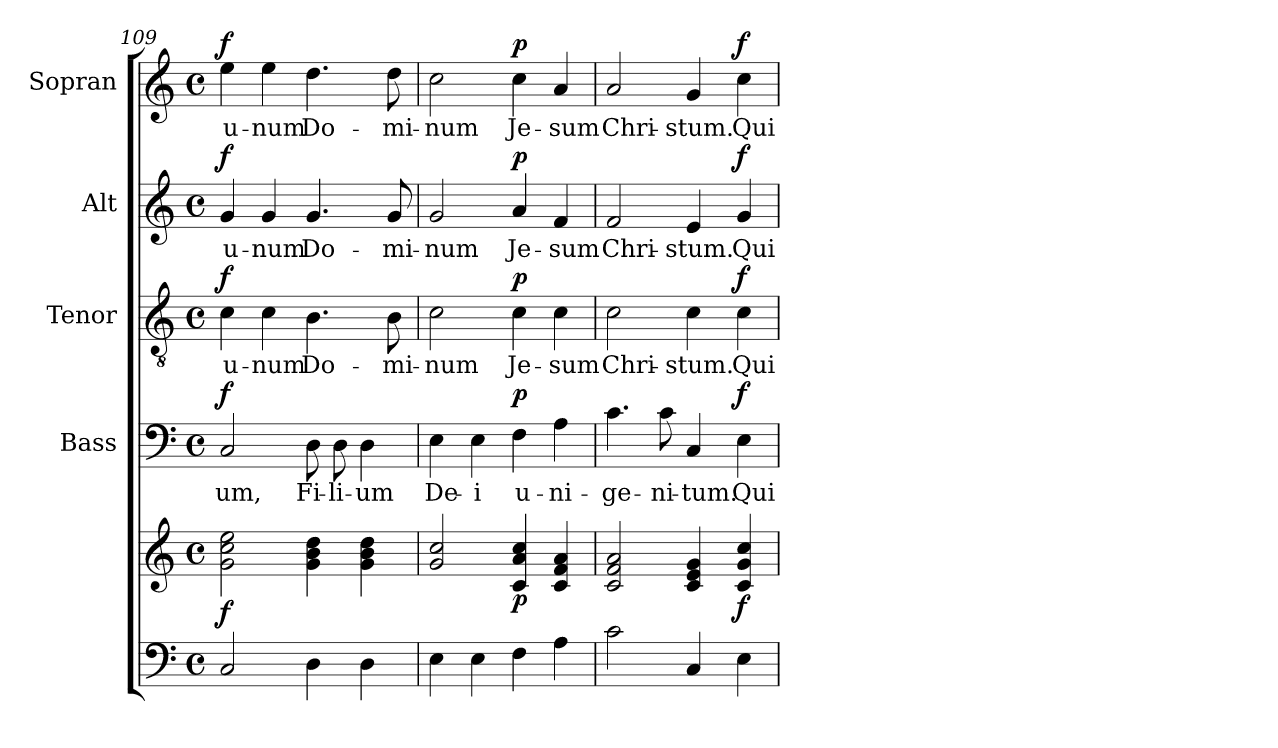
**kern	**kern	**dynam	**kern	**text	**dynam	**kern	**text	**dynam	**kern	**text	**dynam	**kern	**text	**dynam
*part5	*part5	*part5	*part4	*part4	*part4	*part3	*part3	*part3	*part2	*part2	*part2	*part1	*part1	*part1
*staff6	*staff5	*staff5/6	*staff4	*staff4	*staff4	*staff3	*staff3	*staff3	*staff2	*staff2	*staff2	*staff1	*staff1	*staff1
*	*	*	*I"Bass	*	*	*I"Tenor	*	*	*I"Alt	*	*	*I"Sopran	*	*
*	*	*	*I'B.	*	*	*I'T.	*	*	*I'A.	*	*	*I'S.	*	*
*clefF4	*clefG2	*	*clefF4	*	*	*clefGv2	*	*	*clefG2	*	*	*clefG2	*	*
*k[]	*k[]	*	*k[]	*	*	*k[]	*	*	*k[]	*	*	*k[]	*	*
*C:	*C:	*	*C:	*	*	*C:	*	*	*C:	*	*	*C:	*	*
*M4/4	*M4/4	*	*M4/4	*	*	*M4/4	*	*	*M4/4	*	*	*M4/4	*	*
*met(c)	*met(c)	*	*met(c)	*	*	*met(c)	*	*	*met(c)	*	*	*met(c)	*	*
=109	=109	=109	=109	=109	=109	=109	=109	=109	=109	=109	=109	=109	=109	=109
!	!	!LO:DY:b	!	!LO:LY:b	!LO:DY:a	!	!LO:LY:b	!LO:DY:a	!	!LO:LY:b	!LO:DY:a	!	!LO:LY:b	!LO:DY:a
2C/	2g\ 2cc\ 2ee\	f	2C/	-um,	f	4c\	u-	f	4g/	u-	f	4ee\	u-	f
!	!	!	!	!	!	!	!LO:LY:b	!	!	!LO:LY:b	!	!	!LO:LY:b	!
.	.	.	.	.	.	4c\	-num	.	4g/	-num	.	4ee\	-num	.
!	!	!	!	!LO:LY:b	!	!	!LO:LY:b	!	!	!LO:LY:b	!	!	!LO:LY:b	!
4D\	4g\ 4b\ 4dd\	.	8D\	Fi-	.	4.B\	Do-	.	4.g/	Do-	.	4.dd\	Do-	.
!	!	!	!	!LO:LY:b	!	!	!	!	!	!	!	!	!	!
.	.	.	8D\	-li-	.	.	.	.	.	.	.	.	.	.
!	!	!	!	!LO:LY:b	!	!	!	!	!	!	!	!	!	!
4D\	4g\ 4b\ 4dd\	.	4D\	-um	.	.	.	.	.	.	.	.	.	.
!	!	!	!	!	!	!	!LO:LY:b	!	!	!LO:LY:b	!	!	!LO:LY:b	!
.	.	.	.	.	.	8B\	-mi-	.	8g/	-mi-	.	8dd\	-mi-	.
!!LO:PB:g=z
=110	=110	=110	=110	=110	=110	=110	=110	=110	=110	=110	=110	=110	=110	=110
!	!	!	!	!LO:LY:b	!	!	!LO:LY:b	!	!	!LO:LY:b	!	!	!LO:LY:b	!
4E\	2g/ 2cc/	.	4E\	De-	.	2c\	-num	.	2g/	-num	.	2cc\	-num	.
!	!	!	!	!LO:LY:b	!	!	!	!	!	!	!	!	!	!
4E\	.	.	4E\	-i	.	.	.	.	.	.	.	.	.	.
!	!	!LO:DY:b	!	!LO:LY:b	!LO:DY:a	!	!LO:LY:b	!LO:DY:a	!	!LO:LY:b	!LO:DY:a	!	!LO:LY:b	!LO:DY:a
4F\	4c/ 4a/ 4cc/	p	4F\	u-	p	4c\	Je-	p	4a/	Je-	p	4cc\	Je-	p
!	!	!	!	!LO:LY:b	!	!	!LO:LY:b	!	!	!LO:LY:b	!	!	!LO:LY:b	!
4A\	4c/ 4f/ 4a/	.	4A\	-ni-	.	4c\	-sum	.	4f/	-sum	.	4a/	-sum	.
=111	=111	=111	=111	=111	=111	=111	=111	=111	=111	=111	=111	=111	=111	=111
!	!	!	!	!LO:LY:b	!	!	!LO:LY:b	!	!	!LO:LY:b	!	!	!LO:LY:b	!
2c\	2c/ 2f/ 2a/	.	4.c\	-ge-	.	2c\	Chri-	.	2f/	Chri-	.	2a/	Chri-	.
!	!	!	!	!LO:LY:b	!	!	!	!	!	!	!	!	!	!
.	.	.	8c\	-ni-	.	.	.	.	.	.	.	.	.	.
!	!	!	!	!LO:LY:b	!	!	!LO:LY:b	!	!	!LO:LY:b	!	!	!LO:LY:b	!
4C/	4c/ 4e/ 4g/	.	4C/	-tum.	.	4c\	-stum.	.	4e/	-stum.	.	4g/	-stum.	.
!	!	!LO:DY:b	!	!LO:LY:b	!LO:DY:a	!	!LO:LY:b	!LO:DY:a	!	!LO:LY:b	!LO:DY:a	!	!LO:LY:b	!LO:DY:a
4E\	4c/ 4g/ 4cc/	f	4E\	Qui	f	4c\	Qui	f	4g/	Qui	f	4cc\	Qui	f
=	=	=	=	=	=	=	=	=	=	=	=	=	=	=
*-	*-	*-	*-	*-	*-	*-	*-	*-	*-	*-	*-	*-	*-	*-
